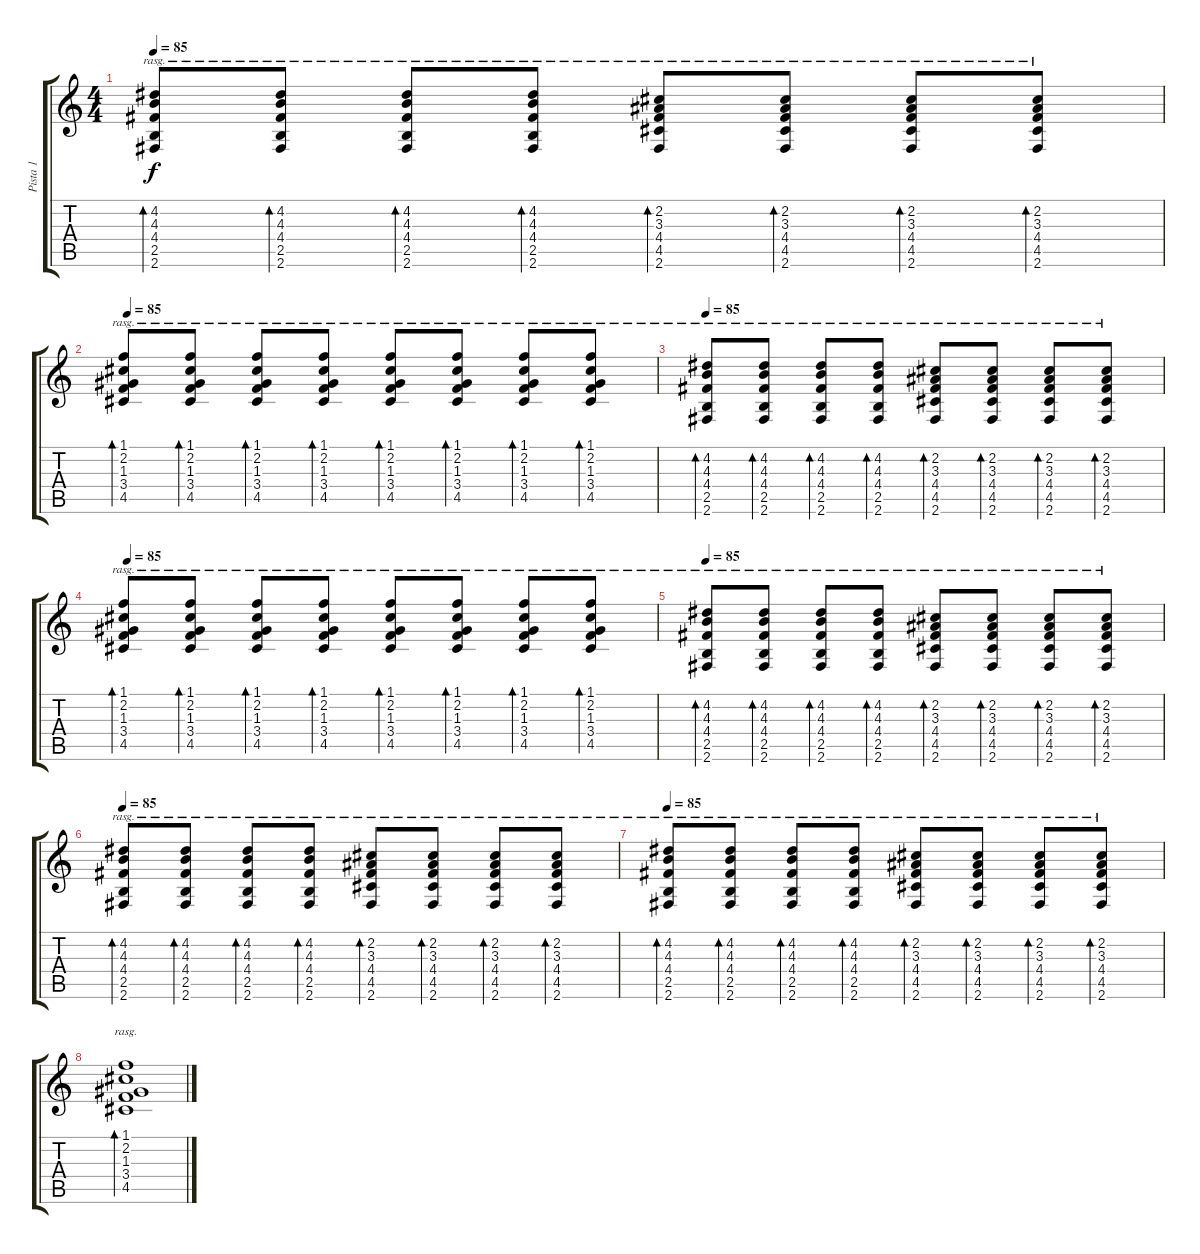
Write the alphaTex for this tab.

\track ("Pista 1" "Pista 1") {instrument acousticguitarsteel}
\staff {score tabs}
\tuning (E4 B3 G3 D3 A2 E2) {hide}
\ts (4 4)
\tempo 85
\clef g2
\ks c
(4.2 4.3 4.4 2.5 2.6).8{bd 30 rasg ii dy f} (4.2 4.3 4.4 2.5 2.6).8{bd 30 rasg ii} (4.2 4.3 4.4 2.5 2.6).8{bd 30 rasg ii} (4.2 4.3 4.4 2.5 2.6).8{bd 30 rasg ii} (2.2 3.3 4.4 4.5 2.6).8{bd 30 rasg ii} (2.2 3.3 4.4 4.5 2.6).8{bd 30 rasg ii} (2.2 3.3 4.4 4.5 2.6).8{bd 30 rasg ii} (2.2 3.3 4.4 4.5 2.6).8{bd 30 rasg ii} |
\tempo 85
(1.1 2.2 1.3 3.4 4.5).8{bd 30 rasg ii} (1.1 2.2 1.3 3.4 4.5).8{bd 30 rasg ii} (1.1 2.2 1.3 3.4 4.5).8{bd 30 rasg ii} (1.1 2.2 1.3 3.4 4.5).8{bd 30 rasg ii} (1.1 2.2 1.3 3.4 4.5).8{bd 30 rasg ii} (1.1 2.2 1.3 3.4 4.5).8{bd 30 rasg ii} (1.1 2.2 1.3 3.4 4.5).8{bd 30 rasg ii} (1.1 2.2 1.3 3.4 4.5).8{bd 30 rasg ii} |
\tempo 85
(4.2 4.3 4.4 2.5 2.6).8{bd 30 rasg ii} (4.2 4.3 4.4 2.5 2.6).8{bd 30 rasg ii} (4.2 4.3 4.4 2.5 2.6).8{bd 30 rasg ii} (4.2 4.3 4.4 2.5 2.6).8{bd 30 rasg ii} (2.2 3.3 4.4 4.5 2.6).8{bd 30 rasg ii} (2.2 3.3 4.4 4.5 2.6).8{bd 30 rasg ii} (2.2 3.3 4.4 4.5 2.6).8{bd 30 rasg ii} (2.2 3.3 4.4 4.5 2.6).8{bd 30 rasg ii} |
\tempo 85
(1.1 2.2 1.3 3.4 4.5).8{bd 30 rasg ii} (1.1 2.2 1.3 3.4 4.5).8{bd 30 rasg ii} (1.1 2.2 1.3 3.4 4.5).8{bd 30 rasg ii} (1.1 2.2 1.3 3.4 4.5).8{bd 30 rasg ii} (1.1 2.2 1.3 3.4 4.5).8{bd 30 rasg ii} (1.1 2.2 1.3 3.4 4.5).8{bd 30 rasg ii} (1.1 2.2 1.3 3.4 4.5).8{bd 30 rasg ii} (1.1 2.2 1.3 3.4 4.5).8{bd 30 rasg ii} |
\tempo 85
(4.2 4.3 4.4 2.5 2.6).8{bd 30 rasg ii} (4.2 4.3 4.4 2.5 2.6).8{bd 30 rasg ii} (4.2 4.3 4.4 2.5 2.6).8{bd 30 rasg ii} (4.2 4.3 4.4 2.5 2.6).8{bd 30 rasg ii} (2.2 3.3 4.4 4.5 2.6).8{bd 30 rasg ii} (2.2 3.3 4.4 4.5 2.6).8{bd 30 rasg ii} (2.2 3.3 4.4 4.5 2.6).8{bd 30 rasg ii} (2.2 3.3 4.4 4.5 2.6).8{bd 30 rasg ii} |
\tempo 85
(4.2 4.3 4.4 2.5 2.6).8{bd 30 rasg ii} (4.2 4.3 4.4 2.5 2.6).8{bd 30 rasg ii} (4.2 4.3 4.4 2.5 2.6).8{bd 30 rasg ii} (4.2 4.3 4.4 2.5 2.6).8{bd 30 rasg ii} (2.2 3.3 4.4 4.5 2.6).8{bd 30 rasg ii} (2.2 3.3 4.4 4.5 2.6).8{bd 30 rasg ii} (2.2 3.3 4.4 4.5 2.6).8{bd 30 rasg ii} (2.2 3.3 4.4 4.5 2.6).8{bd 30 rasg ii} |
\tempo 85
(4.2 4.3 4.4 2.5 2.6).8{bd 30 rasg ii} (4.2 4.3 4.4 2.5 2.6).8{bd 30 rasg ii} (4.2 4.3 4.4 2.5 2.6).8{bd 30 rasg ii} (4.2 4.3 4.4 2.5 2.6).8{bd 30 rasg ii} (2.2 3.3 4.4 4.5 2.6).8{bd 30 rasg ii} (2.2 3.3 4.4 4.5 2.6).8{bd 30 rasg ii} (2.2 3.3 4.4 4.5 2.6).8{bd 30 rasg ii} (2.2 3.3 4.4 4.5 2.6).8{bd 30 rasg ii} |
(1.1 2.2 1.3 3.4 4.5).1{bd 480 rasg ii}
